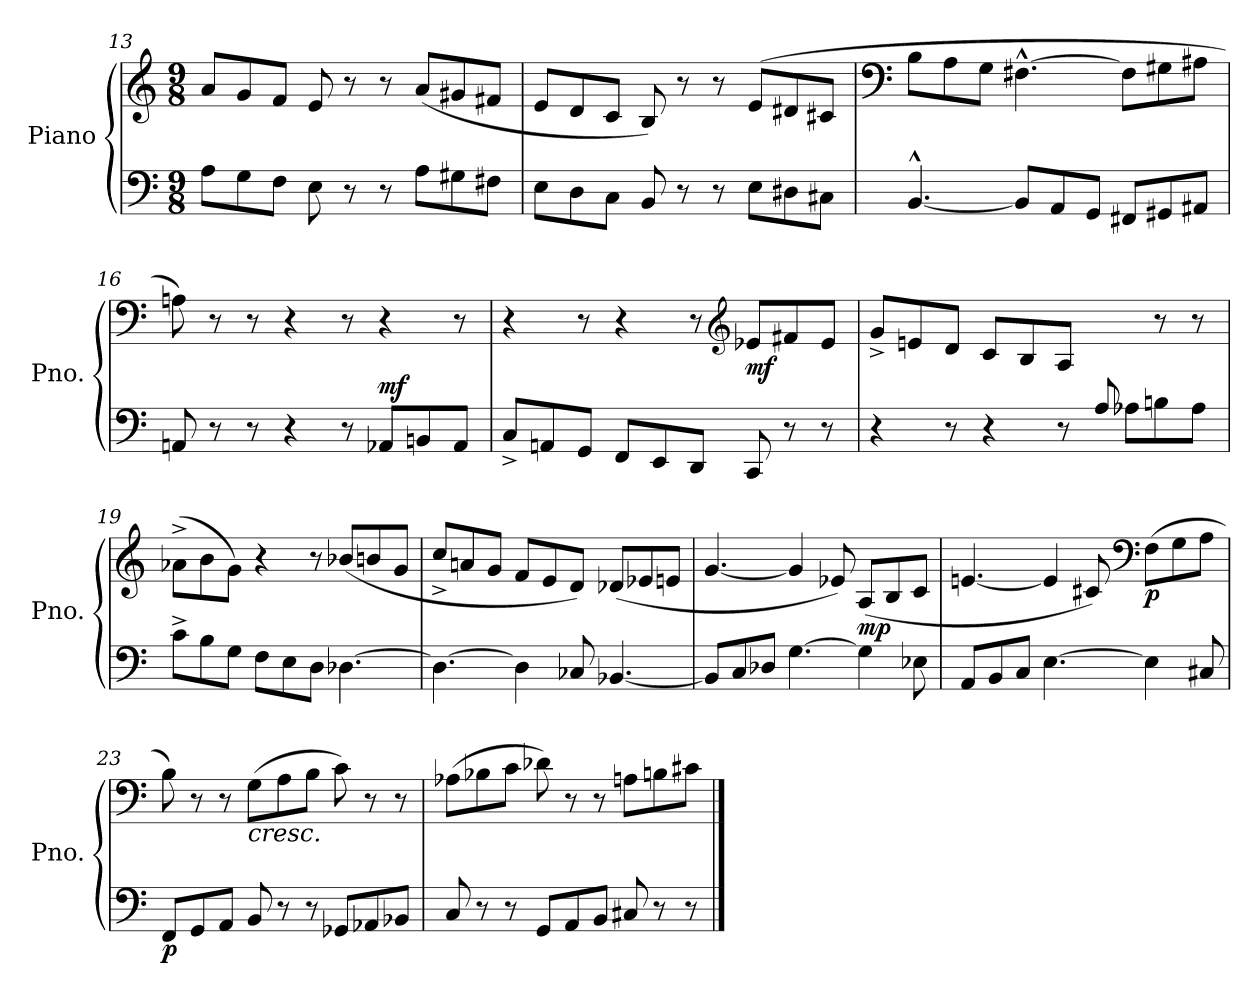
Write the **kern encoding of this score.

**kern	**kern	**dynam
*part1	*part1	*part1
*staff2	*staff1	*staff1/2
*I"Piano	*	*
*I'Pno.	*	*
!!LO:LB:g=z
*clefF4	*clefG2	*
*k[]	*k[]	*
*M9/8	*M9/8	*
=13	=13	=13
8A\L	8a/L	.
8G\	8g/	.
8F\J	8f/J	.
8E\	8e/	.
8r	8r	.
8r	8r	.
8A\L	(<8a/L	.
8G#X\	8g#X/	.
8F#X\J	8f#X/J	.
=14	=14	=14
8E\L	8e/L	.
8D\	8d/	.
8C\J	8c/J	.
8BB/	8B/)	.
8r	8r	.
8r	8r	.
8E\L	(>8e/L	.
8D#X\	8d#X/	.
8C#X\J	8c#X/J	.
=15	=15	=15
*	*clefF4	*
[4.BB^^/	8B\L	.
.	8A\	.
.	8G\J	.
8BB/L]	[4.F#X^^\	.
8AA/	.	.
8GG/J	.	.
8FF#X/L	8F#\L]	.
8GG#X/	8G#X\	.
8AA#X/J	8A#X\J	.
!!LO:LB:g=z
=16	=16	=16
8AAn/	8An\)	.
8r	8r	.
8r	8r	.
4r	4r	.
8r	8r	.
!	!	!LO:DY:a=2
8AA-X/L	4r	mf
8BBn/	.	.
8AA-/J	8r	.
=17	=17	=17
8C^/L	4r	.
8AAn/	.	.
8GG/J	8r	.
8FF/L	4r	.
8EE/	.	.
8DD/J	8r	.
*	*clefG2	*
!	!	!LO:DY:b
8CC/	(>8e-X/L	mf
8r	8f#X/	.
8r	8e-/J	.
=18	=18	=18
*^	*	*
2.ryy	4r	8g^/L	.
.	.	8en/	.
.	8r	8d/J	.
.	4r	8c/L	.
.	.	8B/	.
.	8r	8A/J	.
8A/)	8A-X\L	8ryy	.
4ryy	8Bn\	8r	.
.	8A-\J	8r	.
*v	*v	*	*
!!LO:PB:g=z
=19	=19	=19
8c^\L	(>8a-X^\L	.
8B\	8b\	.
8G\J	8g\J)	.
8F\L	4r	.
8E\	.	.
8D\J	8r	.
[4.D-X\	(<8b-X/L	.
.	8bn/	.
.	8g/J	.
=20	=20	=20
4.D-\_	8cc^/L	.
.	8an/	.
.	8g/J	.
4D-\]	8f/L	.
.	8e/	.
8C-X/	8d/J)	.
[4.BB-X/	(<8d-X/L	.
.	8e-X/	.
.	8en/J	.
=21	=21	=21
8BB-/L]	[4.g/	.
8C/	.	.
8D-X/J	.	.
[4.G\	4g/]	.
.	8e-X/)	.
!	!	!LO:DY:b
4G\]	(>8A/L	mp
.	8B/	.
8E-X\	8c/J	.
!!LO:LB:g=z
=22	=22	=22
8AA/L	[4.en/	.
8BB/	.	.
8C/J	.	.
[4.E\	4e/]	.
.	8c#X/)	.
*	*clefF4	*
!	!	!LO:DY:b
4E\]	(>8F\L	p
.	8G\	.
8C#X/	8A\J	.
=23	=23	=23
!	!	!LO:DY:b=2
8FF/L	8B\)	p
8GG/	8r	.
8AA/J	8r	.
!	!LO:TX:b:i:t=cresc.	!
8BB/	(>8G\L	.
8r	8A\	.
8r	8B\J	.
8GG-X/L	8c\)	.
8AA-X/	8r	.
8BB-X/J	8r	.
=24	=24	=24
8C/	(>8A-X\L	.
8r	8B-X\	.
8r	8c\J	.
8GG/L	8d-X\)	.
8AA/	8r	.
8BB/J	8r	.
8C#X/	8An\L	.
8r	8Bn\	.
8r	8c#X\J	.
==	==	==
*-	*-	*-
